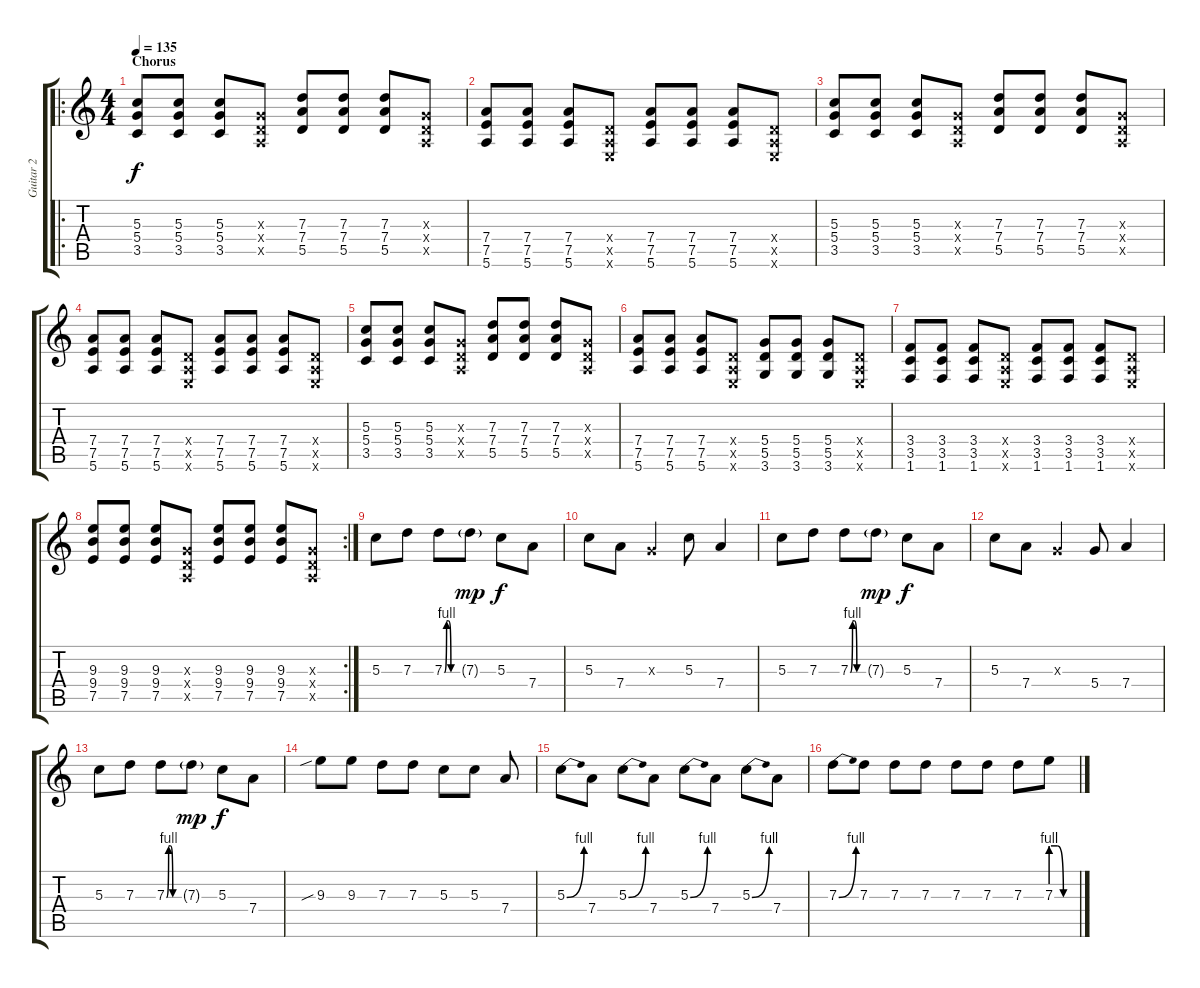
\track ("Guitar 2" "Guitar 2") {instrument overdrivenguitar}
\staff {score tabs}
\tuning (E4 B3 G3 D3 A2 E2) {hide}
\ro
\ts (4 4)
\section ("" "Chorus")
\tempo 135
\clef g2
\ks c
(5.3 5.4 3.5).8{dy f} (5.3 5.4 3.5).8 (5.3 5.4 3.5).8 (0.3{x} 0.4{x} 0.5{x}).8 (7.3 7.4 5.5).8 (7.3 7.4 5.5).8 (7.3 7.4 5.5).8 (0.3{x} 0.4{x} 0.5{x}).8 |
(7.4 7.5 5.6).8 (7.4 7.5 5.6).8 (7.4 7.5 5.6).8 (0.4{x} 0.5{x} 0.6{x}).8 (7.4 7.5 5.6).8 (7.4 7.5 5.6).8 (7.4 7.5 5.6).8 (0.4{x} 0.5{x} 0.6{x}).8 |
(5.3 5.4 3.5).8 (5.3 5.4 3.5).8 (5.3 5.4 3.5).8 (0.3{x} 0.4{x} 0.5{x}).8 (7.3 7.4 5.5).8 (7.3 7.4 5.5).8 (7.3 7.4 5.5).8 (0.3{x} 0.4{x} 0.5{x}).8 |
(7.4 7.5 5.6).8 (7.4 7.5 5.6).8 (7.4 7.5 5.6).8 (0.4{x} 0.5{x} 0.6{x}).8 (7.4 7.5 5.6).8 (7.4 7.5 5.6).8 (7.4 7.5 5.6).8 (0.4{x} 0.5{x} 0.6{x}).8 |
(5.3 5.4 3.5).8 (5.3 5.4 3.5).8 (5.3 5.4 3.5).8 (0.3{x} 0.4{x} 0.5{x}).8 (7.3 7.4 5.5).8 (7.3 7.4 5.5).8 (7.3 7.4 5.5).8 (0.3{x} 0.4{x} 0.5{x}).8 |
(7.4 7.5 5.6).8 (7.4 7.5 5.6).8 (7.4 7.5 5.6).8 (0.4{x} 0.5{x} 0.6{x}).8 (5.4 5.5 3.6).8 (5.4 5.5 3.6).8 (5.4 5.5 3.6).8 (0.4{x} 0.5{x} 0.6{x}).8 |
(3.4 3.5 1.6).8 (3.4 3.5 1.6).8 (3.4 3.5 1.6).8 (0.4{x} 0.5{x} 0.6{x}).8 (3.4 3.5 1.6).8 (3.4 3.5 1.6).8 (3.4 3.5 1.6).8 (0.4{x} 0.5{x} 0.6{x}).8 |
\rc 2
(9.3 9.4 7.5).8 (9.3 9.4 7.5).8 (9.3 9.4 7.5).8 (0.3{x} 0.4{x} 0.5{x}).8 (9.3 9.4 7.5).8 (9.3 9.4 7.5).8 (9.3 9.4 7.5).8 (0.3{x} 0.4{x} 0.5{x}).8 |
5.3.8 7.3.8 7.3{be (custom 0 0 10 4 20 4 30 0 60 0)}.8 7.3{g}.8{dy mp} 5.3.8{dy f} 7.4.8 |
5.3.8 7.4.8 0.3{x}.4 5.3.8 7.4.4 |
5.3.8 7.3.8 7.3{be (custom 0 0 10 4 20 4 30 0 60 0)}.8 7.3{g}.8{dy mp} 5.3.8{dy f} 7.4.8 |
5.3.8 7.4.8 0.3{x}.4 5.4.8 7.4.4 |
5.3.8 7.3.8 7.3{be (custom 0 0 10 4 20 4 30 0 60 0)}.8 7.3{g}.8{dy mp} 5.3.8{dy f} 7.4.8 |
9.3{sib}.8 9.3.8 7.3.8 7.3.8 5.3.8 5.3.8 7.4.8 |
5.3{be (bend 0 0 60 4)}.8 7.4.8 5.3{be (bend 0 0 60 4)}.8 7.4.8 5.3{be (bend 0 0 60 4)}.8 7.4.8 5.3{be (bend 0 0 60 4)}.8 7.4.8 |
7.3{be (bend 0 0 60 4)}.8 7.3.8 7.3.8 7.3.8 7.3.8 7.3.8 7.3.8 7.3{be (custom 0 4 15 4 30 0 60 0)}.8
